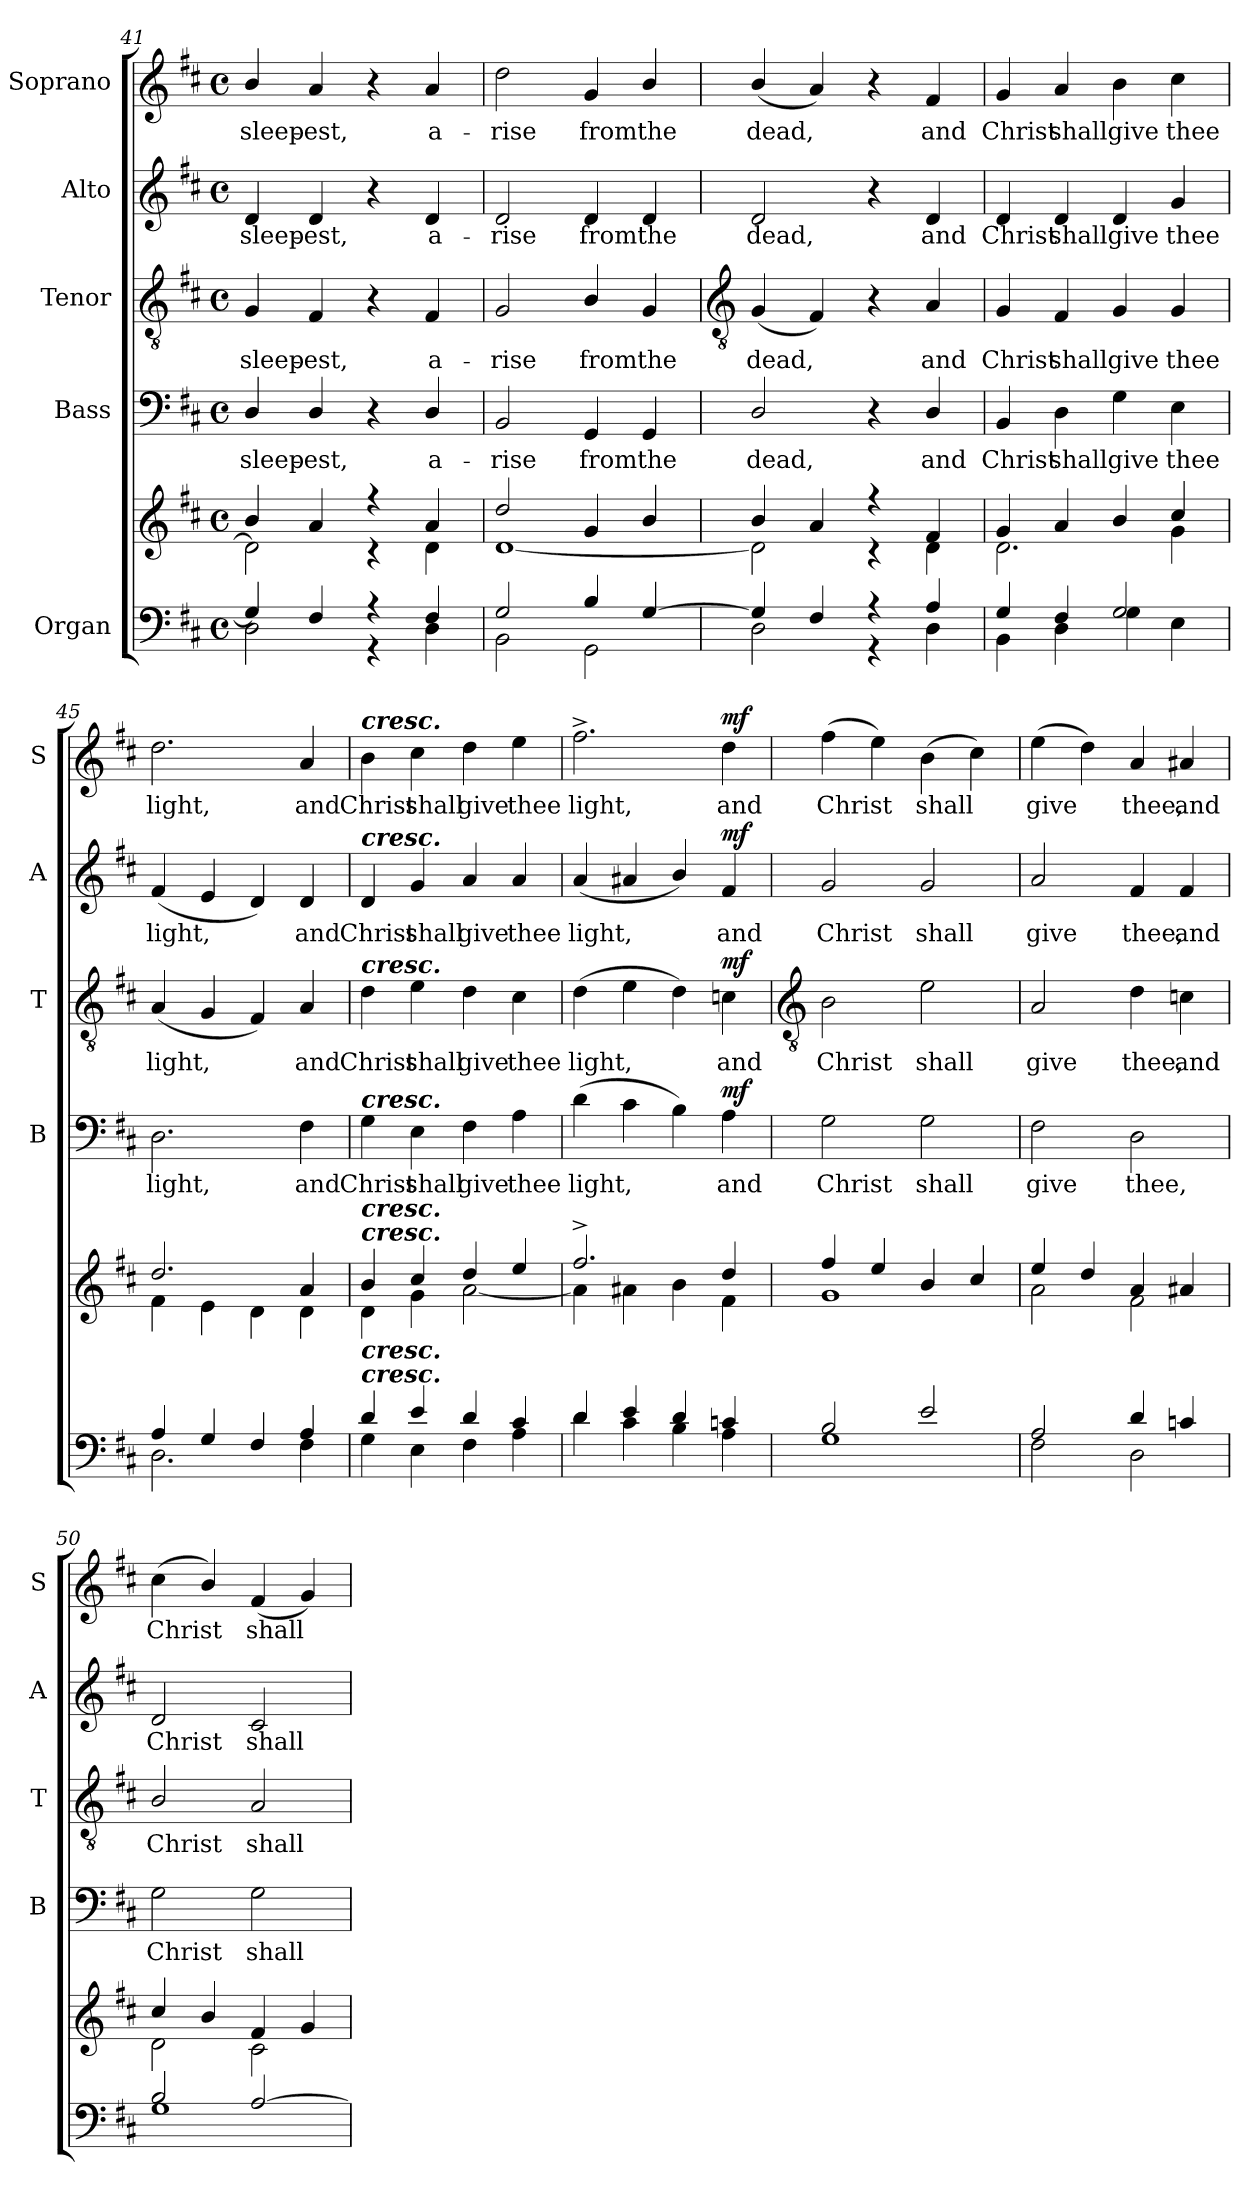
**kern	**kern	**dynam	**kern	**text	**dynam	**kern	**text	**dynam	**kern	**text	**dynam	**kern	**text	**dynam
*part5	*part5	*part5	*part4	*part4	*part4	*part3	*part3	*part3	*part2	*part2	*part2	*part1	*part1	*part1
*staff6	*staff5	*staff5/6	*staff4	*staff4	*staff4	*staff3	*staff3	*staff3	*staff2	*staff2	*staff2	*staff1	*staff1	*staff1
*I"Organ	*	*	*I"Bass	*	*	*I"Tenor	*	*	*I"Alto	*	*	*I"Soprano	*	*
*	*	*	*I'B	*	*	*I'T	*	*	*I'A	*	*	*I'S	*	*
*clefF4	*clefG2	*	*clefF4	*	*	*clefGv2	*	*	*clefG2	*	*	*clefG2	*	*
*k[f#c#]	*k[f#c#]	*	*k[f#c#]	*	*	*k[f#c#]	*	*	*k[f#c#]	*	*	*k[f#c#]	*	*
*D:	*D:	*	*D:	*	*	*D:	*	*	*D:	*	*	*D:	*	*
*M4/4	*M4/4	*	*M4/4	*	*	*M4/4	*	*	*M4/4	*	*	*M4/4	*	*
*met(c)	*met(c)	*	*met(c)	*	*	*met(c)	*	*	*met(c)	*	*	*met(c)	*	*
=41	=41	=41	=41	=41	=41	=41	=41	=41	=41	=41	=41	=41	=41	=41
*^	*^	*	*	*	*	*	*	*	*	*	*	*	*	*
!	!	!	!	!	!	!LO:LY:b	!	!	!LO:LY:b	!	!	!LO:LY:b	!	!	!LO:LY:b	!
4G/]	2D\	4b/	2d\]	.	4D/	sleep-	.	4G/	sleep-	.	4d/	sleep-	.	4b/	sleep-	.
!	!	!	!	!	!	!LO:LY:b	!	!	!LO:LY:b	!	!	!LO:LY:b	!	!	!LO:LY:b	!
4F#/	.	4a/	.	.	4D/	-est,	.	4F#	-est,	.	4d	-est,	.	4a	-est,	.
4r	4r	4r	4r	.	4r	.	.	4r	.	.	4r	.	.	4r	.	.
!	!	!	!	!	!	!LO:LY:b	!	!	!LO:LY:b	!	!	!LO:LY:b	!	!	!LO:LY:b	!
4F#/	4D\	4a/	4d\	.	4D/	a-	.	4F#	a-	.	4d	a-	.	4a	a-	.
=42	=42	=42	=42	=42	=42	=42	=42	=42	=42	=42	=42	=42	=42	=42	=42	=42
!	!	!	!	!	!	!LO:LY:b	!	!	!LO:LY:b	!	!	!LO:LY:b	!	!	!LO:LY:b	!
2G/	2BB\	2dd/	[1d\	.	2BB	-rise	.	2G	-rise	.	2d	-rise	.	2dd	-rise	.
!	!	!	!	!	!	!LO:LY:b	!	!	!LO:LY:b	!	!	!LO:LY:b	!	!	!LO:LY:b	!
4B/	2GG\	4g/	.	.	4GG	from	.	4B/	from	.	4d	from	.	4g	from	.
!	!	!	!	!	!	!LO:LY:b	!	!	!LO:LY:b	!	!	!LO:LY:b	!	!	!LO:LY:b	!
[4G/	.	4b/	.	.	4GG/	the	.	4G/	the	.	4d/	the	.	4b/	the	.
!!LO:LB:g=z
=43	=43	=43	=43	=43	=43	=43	=43	=43	=43	=43	=43	=43	=43	=43	=43	=43
*	*	*	*	*	*	*	*	*clefGv2	*	*	*	*	*	*	*	*
!	!	!	!	!	!	!LO:LY:b	!	!	!LO:LY:b	!	!	!LO:LY:b	!	!	!LO:LY:b	!
4G/]	2D\	4b/	2d\]	.	2D/	dead,	.	(<4G/	dead,	.	2d/	dead,	.	(<4b/	dead,	.
4F#/	.	4a/	.	.	.	.	.	4F#)	.	.	.	.	.	4a)	.	.
4r	4r	4r	4r	.	4r	.	.	4r	.	.	4r	.	.	4r	.	.
!	!	!	!	!	!	!LO:LY:b	!	!	!LO:LY:b	!	!	!LO:LY:b	!	!	!LO:LY:b	!
4A/	4D\	4f#/	4d\	.	4D/	and	.	4A	and	.	4d	and	.	4f#	and	.
=44	=44	=44	=44	=44	=44	=44	=44	=44	=44	=44	=44	=44	=44	=44	=44	=44
!	!	!	!	!	!	!LO:LY:b	!	!	!LO:LY:b	!	!	!LO:LY:b	!	!	!LO:LY:b	!
4G/	4BB\	4g/	2.d\	.	4BB	Christ	.	4G	Christ	.	4d	Christ	.	4g	Christ	.
!	!	!	!	!	!	!LO:LY:b	!	!	!LO:LY:b	!	!	!LO:LY:b	!	!	!LO:LY:b	!
4F#/	4D\	4a/	.	.	4D	shall	.	4F#	shall	.	4d	shall	.	4a	shall	.
!	!	!	!	!	!	!LO:LY:b	!	!	!LO:LY:b	!	!	!LO:LY:b	!	!	!LO:LY:b	!
2G/	4G\	4b/	.	.	4G	give	.	4G	give	.	4d	give	.	4b	give	.
!	!	!	!	!	!	!LO:LY:b	!	!	!LO:LY:b	!	!	!LO:LY:b	!	!	!LO:LY:b	!
.	4E\	4cc#/	4g\	.	4E	thee	.	4G	thee	.	4g	thee	.	4cc#	thee	.
=45	=45	=45	=45	=45	=45	=45	=45	=45	=45	=45	=45	=45	=45	=45	=45	=45
!	!	!	!	!	!	!LO:LY:b	!	!	!LO:LY:b	!	!	!LO:LY:b	!	!	!LO:LY:b	!
4A/	2.D\	2.dd/	4f#\	.	2.D	light,	.	(<4A	light,	.	(<4f#	light,	.	2.dd	light,	.
4G/	.	.	4e\	.	.	.	.	4G	.	.	4e	.	.	.	.	.
4F#/	.	.	4d\	.	.	.	.	4F#)	.	.	4d)	.	.	.	.	.
!	!	!	!	!	!	!LO:LY:b	!	!	!LO:LY:b	!	!	!LO:LY:b	!	!	!LO:LY:b	!
4A/	4F#\	4a/	4d\	.	4F#	and	.	4A	and	.	4d	and	.	4a	and	.
=46	=46	=46	=46	=46	=46	=46	=46	=46	=46	=46	=46	=46	=46	=46	=46	=46
!	!	!	!	!	!	!	!	!	!	!	!	!	!	!LO:TX:a:Bi:t=cresc.	!	!
!	!	!	!	!	!	!	!	!	!	!	!LO:TX:a:Bi:t=cresc.	!	!	!	!	!
!	!	!	!	!	!	!	!	!LO:TX:a:Bi:t=cresc.	!	!	!	!	!	!	!	!
!	!	!	!	!	!LO:TX:a:Bi:t=cresc.	!	!	!	!	!	!	!	!	!	!	!
!	!	!LO:TX:a:Bi:t=cresc.	!	!	!	!	!	!	!	!	!	!	!	!	!	!
!	!	!LO:TX:a:Bi:t=cresc.	!	!	!	!	!	!	!	!	!	!	!	!	!	!
!LO:TX:a:Bi:t=cresc.	!	!	!	!	!	!	!	!	!	!	!	!	!	!	!	!
!LO:TX:a:Bi:t=cresc.	!	!	!	!	!	!	!	!	!	!	!	!	!	!	!	!
!	!	!	!	!	!	!LO:LY:b	!	!	!LO:LY:b	!	!	!LO:LY:b	!	!	!LO:LY:b	!
4d/	4G\	4b/	4d\	.	4G	Christ	.	4d	Christ	.	4d	Christ	.	4b	Christ	.
!	!	!	!	!	!	!LO:LY:b	!	!	!LO:LY:b	!	!	!LO:LY:b	!	!	!LO:LY:b	!
4e/	4E\	4cc#/	4g\	.	4E	shall	.	4e	shall	.	4g	shall	.	4cc#	shall	.
!	!	!	!	!	!	!LO:LY:b	!	!	!LO:LY:b	!	!	!LO:LY:b	!	!	!LO:LY:b	!
4d/	4F#\	4dd/	[2a\	.	4F#	give	.	4d	give	.	4a	give	.	4dd	give	.
!	!	!	!	!	!	!LO:LY:b	!	!	!LO:LY:b	!	!	!LO:LY:b	!	!	!LO:LY:b	!
4c#/	4A\	4ee/	.	.	4A	thee	.	4c#	thee	.	4a	thee	.	4ee	thee	.
=47	=47	=47	=47	=47	=47	=47	=47	=47	=47	=47	=47	=47	=47	=47	=47	=47
!	!	!	!	!	!	!LO:LY:b	!	!	!LO:LY:b	!	!	!LO:LY:b	!	!	!LO:LY:b	!
4d/	4d\	2.ff#^/	4a\]	.	(>4d	light,	.	(>4d	light,	.	(<4a	light,	.	2.ff#^	light,	.
4e/	4c#\	.	4a#X\	.	4c#	.	.	4e	.	.	4a#X	.	.	.	.	.
4d/	4B\	.	4b\	.	4B\)	.	.	4d\)	.	.	4b/)	.	.	.	.	.
!	!	!	!	!LO:DY:b=2	!	!LO:LY:b	!	!	!LO:LY:b	!	!	!LO:LY:b	!	!	!LO:LY:b	!
!	!	!	!	!LO:DY:n=1:b=2	!	!	!	!	!	!	!	!	!	!	!	!
!	!	!	!	!LO:DY:n=2:b	!	!	!	!	!	!	!	!	!	!	!	!
!	!	!	!	!LO:DY:n=3:b	!	!	!LO:DY:b	!	!	!LO:DY:b	!	!	!LO:DY:b	!	!	!LO:DY:b
4cn/	4A\	4dd/	4f#\	mf mf mf mf	4A	and	mf	4cn	and	mf	4f#	and	mf	4dd	and	mf
!!LO:LB:g=z
=48	=48	=48	=48	=48	=48	=48	=48	=48	=48	=48	=48	=48	=48	=48	=48	=48
*	*	*	*	*	*	*	*	*clefGv2	*	*	*	*	*	*	*	*
!	!	!	!	!	!	!LO:LY:b	!	!	!LO:LY:b	!	!	!LO:LY:b	!	!	!LO:LY:b	!
2B/	1G\	4ff#/	1g\	.	2G	Christ	.	2B	Christ	.	2g	Christ	.	(>4ff#	Christ	.
.	.	4ee/	.	.	.	.	.	.	.	.	.	.	.	4ee)	.	.
!	!	!	!	!	!	!LO:LY:b	!	!	!LO:LY:b	!	!	!LO:LY:b	!	!	!LO:LY:b	!
2e/	.	4b/	.	.	2G	shall	.	2e	shall	.	2g	shall	.	(>4b	shall	.
.	.	4cc#/	.	.	.	.	.	.	.	.	.	.	.	4cc#)	.	.
=49	=49	=49	=49	=49	=49	=49	=49	=49	=49	=49	=49	=49	=49	=49	=49	=49
!	!	!	!	!	!	!LO:LY:b	!	!	!LO:LY:b	!	!	!LO:LY:b	!	!	!LO:LY:b	!
2A/	2F#\	4ee/	2a\	.	2F#	give	.	2A	give	.	2a	give	.	(>4ee	give	.
.	.	4dd/	.	.	.	.	.	.	.	.	.	.	.	4dd)	.	.
!	!	!	!	!	!	!LO:LY:b	!	!	!LO:LY:b	!	!	!LO:LY:b	!	!	!LO:LY:b	!
4d/	2D\	4a/	2f#\	.	2D	thee,	.	4d	thee,	.	4f#	thee,	.	4a	thee,	.
!	!	!	!	!	!	!	!	!	!LO:LY:b	!	!	!LO:LY:b	!	!	!LO:LY:b	!
4cn/	.	4a#X/	.	.	.	.	.	4cn	and	.	4f#	and	.	4a#X	and	.
=50	=50	=50	=50	=50	=50	=50	=50	=50	=50	=50	=50	=50	=50	=50	=50	=50
!	!	!	!	!	!	!LO:LY:b	!	!	!LO:LY:b	!	!	!LO:LY:b	!	!	!LO:LY:b	!
2B/	1G\	4cc#/	2d\	.	2G\	Christ	.	2B/	Christ	.	2d	Christ	.	(<4cc#	Christ	.
.	.	4b/	.	.	.	.	.	.	.	.	.	.	.	4b/)	.	.
!	!	!	!	!	!	!LO:LY:b	!	!	!LO:LY:b	!	!	!LO:LY:b	!	!	!LO:LY:b	!
[2A/	.	4f#/	2c#\	.	2G	shall	.	2A	shall	.	2c#	shall	.	(<4f#	shall	.
.	.	4g/	.	.	.	.	.	.	.	.	.	.	.	4g)	.	.
*v	*v	*	*	*	*	*	*	*	*	*	*	*	*	*	*	*
*	*v	*v	*	*	*	*	*	*	*	*	*	*	*	*	*
=	=	=	=	=	=	=	=	=	=	=	=	=	=	=
*-	*-	*-	*-	*-	*-	*-	*-	*-	*-	*-	*-	*-	*-	*-
